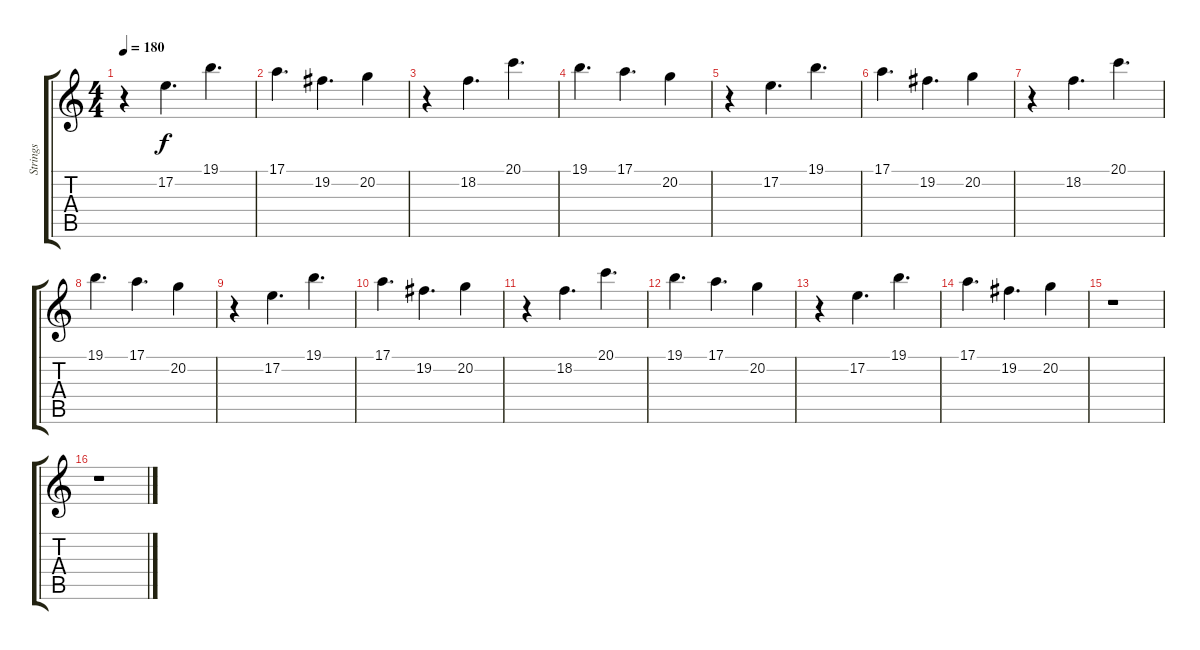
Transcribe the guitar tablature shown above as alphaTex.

\track ("Strings" "Strings") {instrument stringensemble1}
\staff {score tabs}
\tuning (E4 B3 G3 D3 A2 E2) {hide}
\ts (4 4)
\tempo 180
\clef g2
\ks c
r.4{dy f} 17.2.4{d} 19.1.4{d} |
17.1.4{d} 19.2.4{d} 20.2.4 |
r.4 18.2.4{d} 20.1.4{d} |
19.1.4{d} 17.1.4{d} 20.2.4 |
r.4 17.2.4{d} 19.1.4{d} |
17.1.4{d} 19.2.4{d} 20.2.4 |
r.4 18.2.4{d} 20.1.4{d} |
19.1.4{d} 17.1.4{d} 20.2.4 |
r.4 17.2.4{d} 19.1.4{d} |
17.1.4{d} 19.2.4{d} 20.2.4 |
r.4 18.2.4{d} 20.1.4{d} |
19.1.4{d} 17.1.4{d} 20.2.4 |
r.4 17.2.4{d} 19.1.4{d} |
17.1.4{d} 19.2.4{d} 20.2.4 |
r.1 |
r.1
